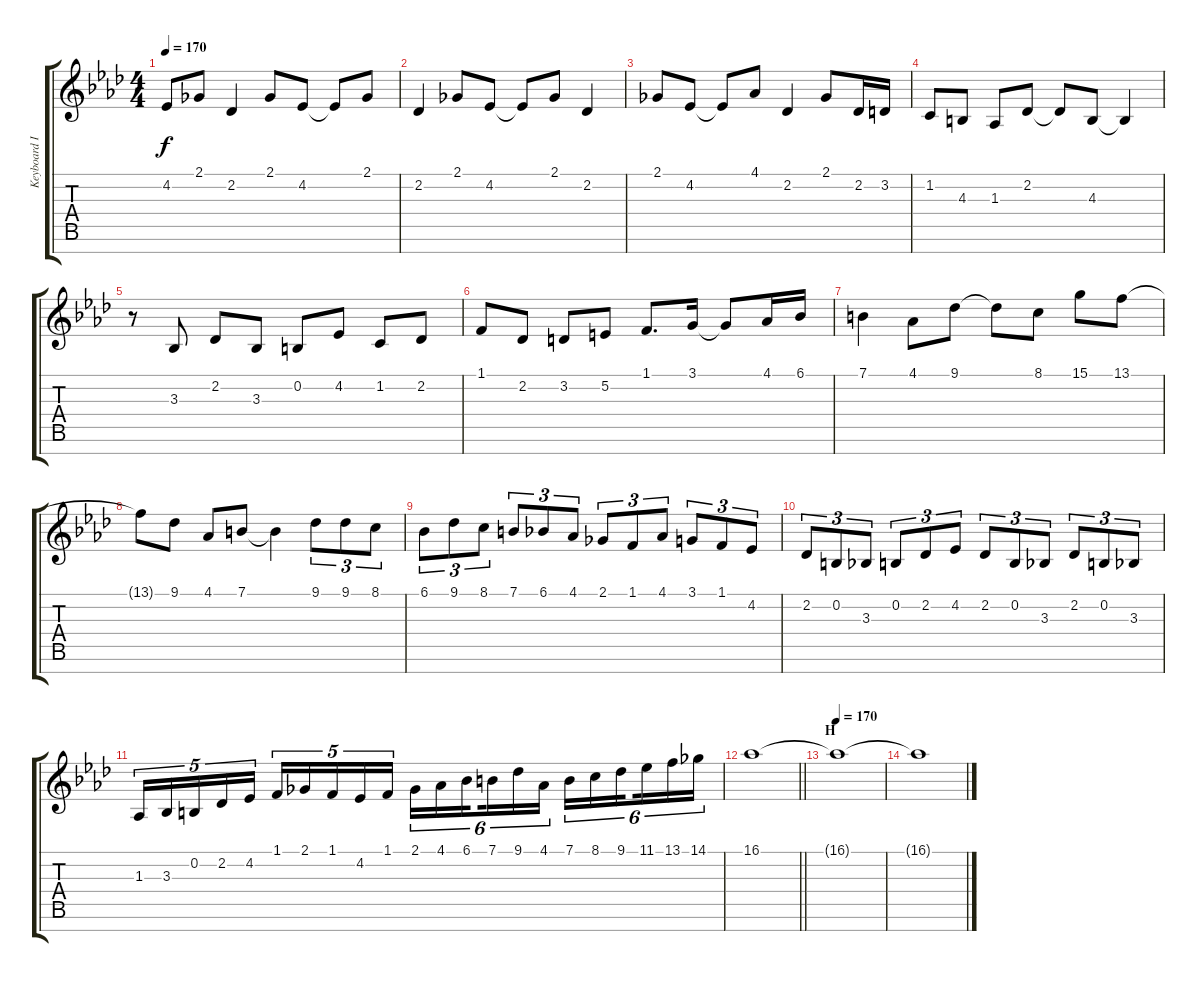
\track ("Keyboard I (Lead)" "Keyboard I") {instrument pad4choir}
\staff {score tabs}
\tuning (E4 B3 G3 D3 A2 E2 B1) {hide}
\ts (4 4)
\tempo 170
\clef g2
\ks ab
4.2{t}.8{dy f} 2.1.8 2.2.4 2.1.8 4.2.8 4.2{t}.8 2.1.8 |
2.2.4 2.1.8 4.2.8 4.2{t}.8 2.1.8 2.2.4 |
2.1.8 4.2.8 4.2{t}.8 4.1.8 2.2.4 2.1.8 2.2.16 3.2.16 |
1.2.8 4.3.8 1.3.8 2.2.8 2.2{t}.8 4.3.8 4.3{t}.4 |
r.8 3.3.8 2.2.8 3.3.8 0.2.8 4.2.8 1.2.8 2.2.8 |
1.1.8 2.2.8 3.2.8 5.2.8 1.1.8{d} 3.1.16 3.1{t}.8 4.1.16 6.1.16 |
7.1.4 4.1.8 9.1.8 9.1{t}.8 8.1.8 15.1.8 13.1.8 |
13.1{t}.8 9.1.8 4.1.8 7.1.8 7.1{t}.4 9.1.8{tu (3 2)} 9.1.8{tu (3 2)} 8.1.8{tu (3 2)} |
6.1.8{tu (3 2)} 9.1.8{tu (3 2)} 8.1.8{tu (3 2)} 7.1.8{tu (3 2)} 6.1.8{tu (3 2)} 4.1.8{tu (3 2)} 2.1.8{tu (3 2)} 1.1.8{tu (3 2)} 4.1.8{tu (3 2)} 3.1.8{tu (3 2)} 1.1.8{tu (3 2)} 4.2.8{tu (3 2)} |
2.2.8{tu (3 2)} 0.2.8{tu (3 2)} 3.3.8{tu (3 2)} 0.2.8{tu (3 2)} 2.2.8{tu (3 2)} 4.2.8{tu (3 2)} 2.2.8{tu (3 2)} 0.2.8{tu (3 2)} 3.3.8{tu (3 2)} 2.2.8{tu (3 2)} 0.2.8{tu (3 2)} 3.3.8{tu (3 2)} |
1.3.16{tu (5 4)} 3.3.16{tu (5 4)} 0.2.16{tu (5 4)} 2.2.16{tu (5 4)} 4.2.16{tu (5 4)} 1.1.16{tu (5 4)} 2.1.16{tu (5 4)} 1.1.16{tu (5 4)} 4.2.16{tu (5 4)} 1.1.16{tu (5 4)} 2.1.16{tu (6 4)} 4.1.16{tu (6 4)} 6.1.16{tu (6 4) beam splitsecondary} 7.1.16{tu (6 4)} 9.1.16{tu (6 4)} 4.1.16{tu (6 4)} 7.1.16{tu (6 4)} 8.1.16{tu (6 4)} 9.1.16{tu (6 4) beam splitsecondary} 11.1.16{tu (6 4)} 13.1.16{tu (6 4)} 14.1.16{tu (6 4)} |
\barLineRight lightlight
16.1.1 |
\section ("" "H")
\tempo 170
16.1{t}.1 |
16.1{t}.1
